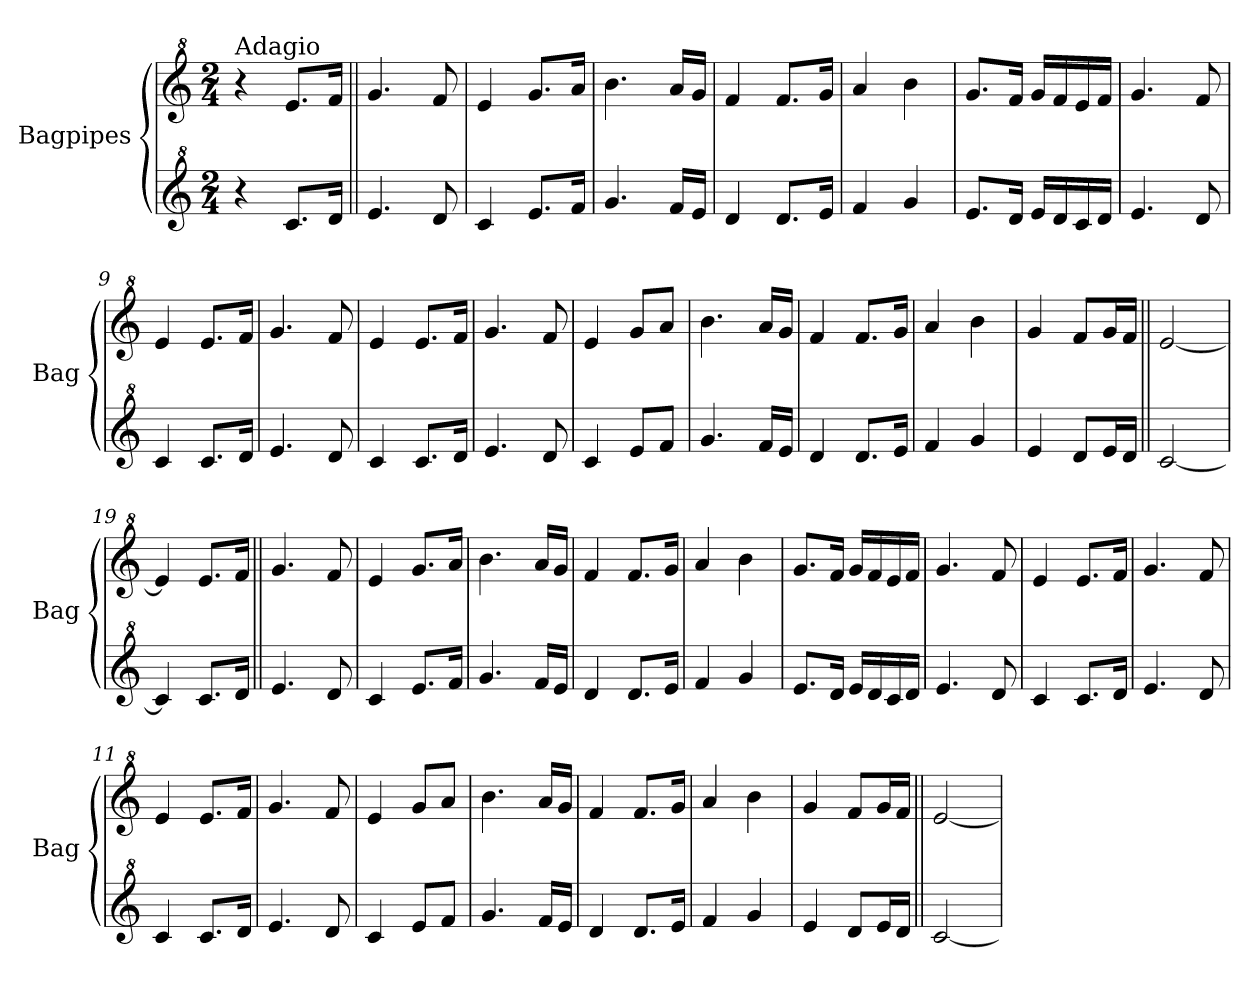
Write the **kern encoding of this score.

**kern	**kern
*part2	*part1
*staff2	*staff1
*I"Bagpipes	*I"Bagpipes
*I'Bag	*I'Bag
*clefG^2	*clefG^2
*k[]	*k[]
*C:	*C:
*M2/4	*M2/4
=1	=1
!	!LO:TX:a:t=Adagio
4r	4r
8.cc/L	8.ee/L
16dd/Jk	16ff/Jk
=2||	=2||
4.ee/	4.gg/
8dd/	8ff/
=3	=3
4cc/	4ee/
8.ee/L	8.gg/L
16ff/Jk	16aa/Jk
=4	=4
4.gg/	4.bb\
16ff/LL	16aa/LL
16ee/JJ	16gg/JJ
=5	=5
4dd/	4ff/
8.dd/L	8.ff/L
16ee/Jk	16gg/Jk
=6	=6
4ff/	4aa/
4gg/	4bb\
=7	=7
8.ee/L	8.gg/L
16dd/Jk	16ff/Jk
16ee/LL	16gg/LL
16dd/	16ff/
16cc/	16ee/
16dd/JJ	16ff/JJ
=8	=8
4.ee/	4.gg/
8dd/	8ff/
=9	=9
4cc/	4ee/
8.cc/L	8.ee/L
16dd/Jk	16ff/Jk
=10	=10
4.ee/	4.gg/
8dd/	8ff/
=11	=11
4cc/	4ee/
8.cc/L	8.ee/L
16dd/Jk	16ff/Jk
!!LO:LB:g=z
=12	=12
4.ee/	4.gg/
8dd/	8ff/
=13	=13
4cc/	4ee/
8ee/L	8gg/L
8ff/J	8aa/J
=14	=14
4.gg/	4.bb\
16ff/LL	16aa/LL
16ee/JJ	16gg/JJ
=15	=15
4dd/	4ff/
8.dd/L	8.ff/L
16ee/Jk	16gg/Jk
=16	=16
4ff/	4aa/
4gg/	4bb\
=17	=17
4ee/	4gg/
8dd/L	8ff/L
16ee/L	16gg/L
16dd/JJ	16ff/JJ
=18||	=18||
[2cc/	[2ee/
=19	=19
4cc/]	4ee/]
8.cc/L	8.ee/L
16dd/Jk	16ff/Jk
=2||	=2||
4.ee/	4.gg/
8dd/	8ff/
=3	=3
4cc/	4ee/
8.ee/L	8.gg/L
16ff/Jk	16aa/Jk
=4	=4
4.gg/	4.bb\
16ff/LL	16aa/LL
16ee/JJ	16gg/JJ
=5	=5
4dd/	4ff/
8.dd/L	8.ff/L
16ee/Jk	16gg/Jk
=6	=6
4ff/	4aa/
4gg/	4bb\
=7	=7
8.ee/L	8.gg/L
16dd/Jk	16ff/Jk
16ee/LL	16gg/LL
16dd/	16ff/
16cc/	16ee/
16dd/JJ	16ff/JJ
=8	=8
4.ee/	4.gg/
8dd/	8ff/
=9	=9
4cc/	4ee/
8.cc/L	8.ee/L
16dd/Jk	16ff/Jk
=10	=10
4.ee/	4.gg/
8dd/	8ff/
=11	=11
4cc/	4ee/
8.cc/L	8.ee/L
16dd/Jk	16ff/Jk
!!LO:LB:g=z
=12	=12
4.ee/	4.gg/
8dd/	8ff/
=13	=13
4cc/	4ee/
8ee/L	8gg/L
8ff/J	8aa/J
=14	=14
4.gg/	4.bb\
16ff/LL	16aa/LL
16ee/JJ	16gg/JJ
=15	=15
4dd/	4ff/
8.dd/L	8.ff/L
16ee/Jk	16gg/Jk
=16	=16
4ff/	4aa/
4gg/	4bb\
=17	=17
4ee/	4gg/
8dd/L	8ff/L
16ee/L	16gg/L
16dd/JJ	16ff/JJ
=20||	=20||
[2cc/	[2ee/
=	=
*-	*-
